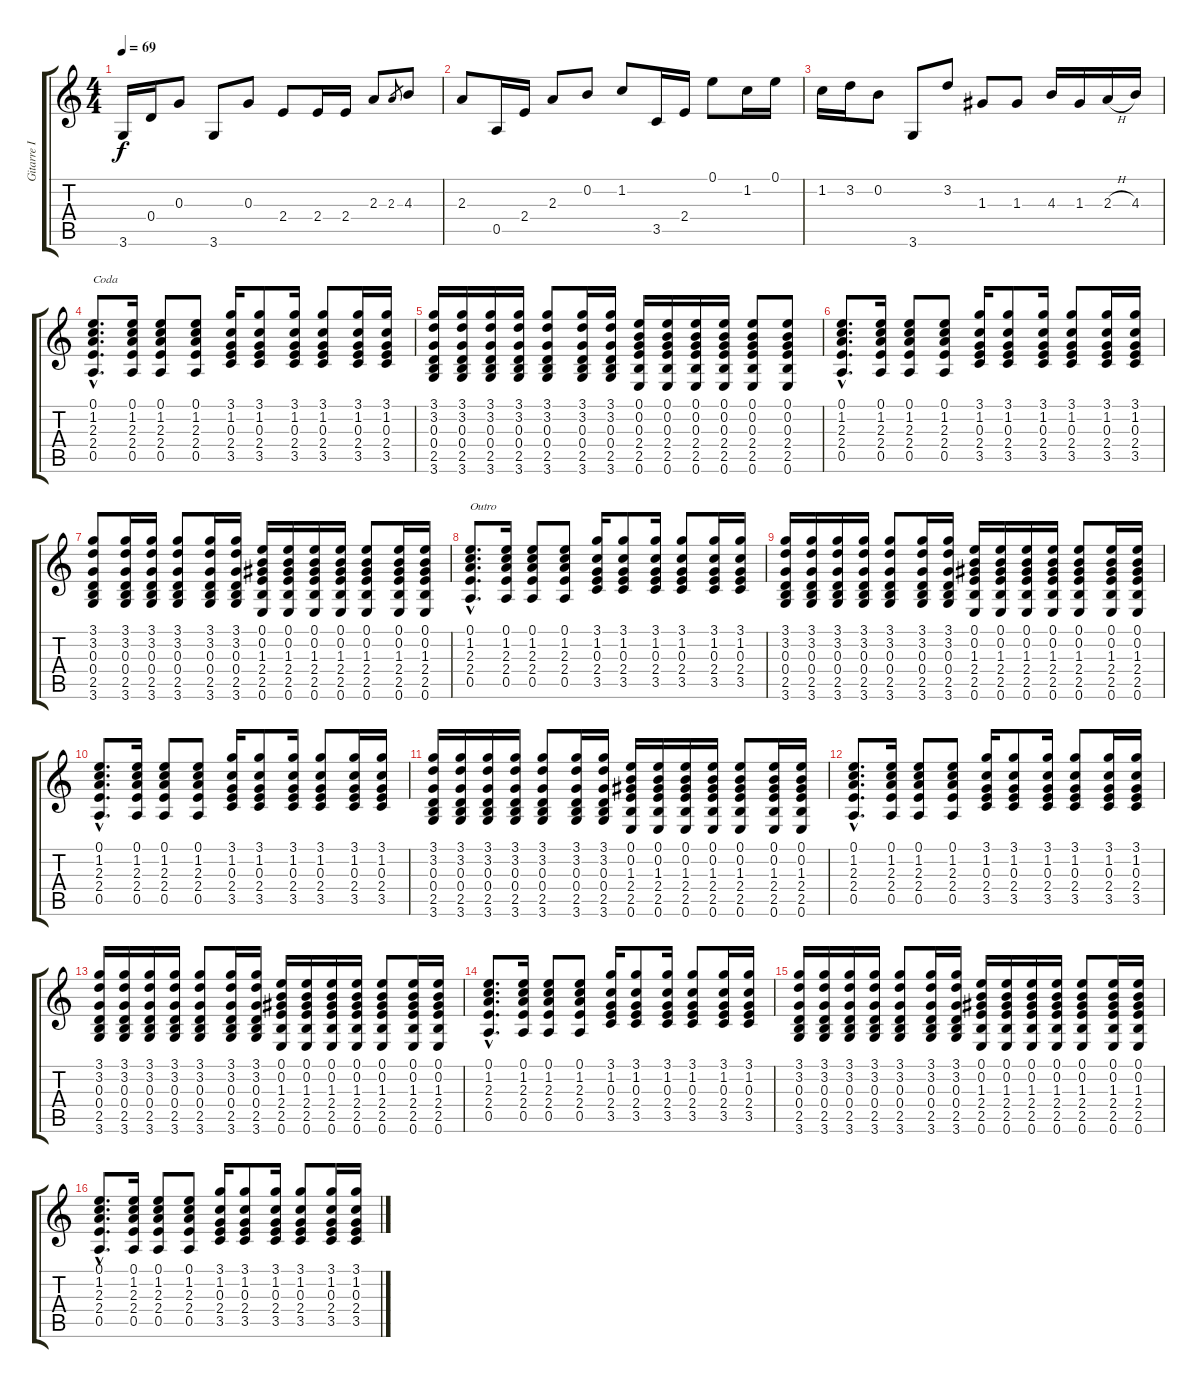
\track ("Gitarre I (acous.)" "Gitarre I ") {instrument acousticguitarsteel}
\staff {score tabs}
\tuning (E4 B3 G3 D3 A2 E2) {hide}
\ts (4 4)
\tempo 69
\clef g2
\ks c
3.6.16{dy f} 0.4.16 0.3.8 3.6.8 0.3.8 2.4.8 2.4.16 2.4.16 2.3.8 2.3.8{gr} 4.3.8 |
2.3.8 0.5.16 2.4.16 2.3.8 0.2.8 1.2.8 3.5.16 2.4.16 0.1.8 1.2.16 0.1.16 |
1.2.16 3.2.16 0.2.8 3.6.8 3.2.8 1.3.8 1.3.8 4.3.16 1.3.16 2.3{h}.16 4.3.16 |
(0.1{hac} 1.2{hac} 2.3{hac} 2.4{hac} 0.5{hac}).8{d txt "Coda"} (0.1 1.2 2.3 2.4 0.5).16 (0.1 1.2 2.3 2.4 0.5).8 (0.1 1.2 2.3 2.4 0.5).8 (3.1 1.2 0.3 2.4 3.5).16 (3.1 1.2 0.3 2.4 3.5).8 (3.1 1.2 0.3 2.4 3.5).16 (3.1 1.2 0.3 2.4 3.5).8 (3.1 1.2 0.3 2.4 3.5).16 (3.1 1.2 0.3 2.4 3.5).16 |
(3.1 3.2 0.3 0.4 2.5 3.6).16 (3.1 3.2 0.3 0.4 2.5 3.6).16 (3.1 3.2 0.3 0.4 2.5 3.6).16 (3.1 3.2 0.3 0.4 2.5 3.6).16 (3.1 3.2 0.3 0.4 2.5 3.6).8 (3.1 3.2 0.3 0.4 2.5 3.6).16 (3.1 3.2 0.3 0.4 2.5 3.6).16 (0.1 0.2 0.3 2.4 2.5 0.6).16 (0.1 0.2 0.3 2.4 2.5 0.6).16 (0.1 0.2 0.3 2.4 2.5 0.6).16 (0.1 0.2 0.3 2.4 2.5 0.6).16 (0.1 0.2 0.3 2.4 2.5 0.6).8 (0.1 0.2 0.3 2.4 2.5 0.6).8 |
(0.1{hac} 1.2{hac} 2.3{hac} 2.4{hac} 0.5{hac}).8{d} (0.1 1.2 2.3 2.4 0.5).16 (0.1 1.2 2.3 2.4 0.5).8 (0.1 1.2 2.3 2.4 0.5).8 (3.1 1.2 0.3 2.4 3.5).16 (3.1 1.2 0.3 2.4 3.5).8 (3.1 1.2 0.3 2.4 3.5).16 (3.1 1.2 0.3 2.4 3.5).8 (3.1 1.2 0.3 2.4 3.5).16 (3.1 1.2 0.3 2.4 3.5).16 |
(3.1 3.2 0.3 0.4 2.5 3.6).8 (3.1 3.2 0.3 0.4 2.5 3.6).16 (3.1 3.2 0.3 0.4 2.5 3.6).16 (3.1 3.2 0.3 0.4 2.5 3.6).8 (3.1 3.2 0.3 0.4 2.5 3.6).16 (3.1 3.2 0.3 0.4 2.5 3.6).16 (0.1 0.2 1.3 2.4 2.5 0.6).16 (0.1 0.2 1.3 2.4 2.5 0.6).16 (0.1 0.2 1.3 2.4 2.5 0.6).16 (0.1 0.2 1.3 2.4 2.5 0.6).16 (0.1 0.2 1.3 2.4 2.5 0.6).8 (0.1 0.2 1.3 2.4 2.5 0.6).16 (0.1 0.2 1.3 2.4 2.5 0.6).16 |
(0.1{hac} 1.2{hac} 2.3{hac} 2.4{hac} 0.5{hac}).8{d txt "Outro"} (0.1 1.2 2.3 2.4 0.5).16 (0.1 1.2 2.3 2.4 0.5).8 (0.1 1.2 2.3 2.4 0.5).8 (3.1 1.2 0.3 2.4 3.5).16 (3.1 1.2 0.3 2.4 3.5).8 (3.1 1.2 0.3 2.4 3.5).16 (3.1 1.2 0.3 2.4 3.5).8 (3.1 1.2 0.3 2.4 3.5).16 (3.1 1.2 0.3 2.4 3.5).16 |
(3.1 3.2 0.3 0.4 2.5 3.6).16 (3.1 3.2 0.3 0.4 2.5 3.6).16 (3.1 3.2 0.3 0.4 2.5 3.6).16 (3.1 3.2 0.3 0.4 2.5 3.6).16 (3.1 3.2 0.3 0.4 2.5 3.6).8 (3.1 3.2 0.3 0.4 2.5 3.6).16 (3.1 3.2 0.3 0.4 2.5 3.6).16 (0.1 0.2 1.3 2.4 2.5 0.6).16 (0.1 0.2 1.3 2.4 2.5 0.6).16 (0.1 0.2 1.3 2.4 2.5 0.6).16 (0.1 0.2 1.3 2.4 2.5 0.6).16 (0.1 0.2 1.3 2.4 2.5 0.6).8 (0.1 0.2 1.3 2.4 2.5 0.6).16 (0.1 0.2 1.3 2.4 2.5 0.6).16 |
(0.1{hac} 1.2{hac} 2.3{hac} 2.4{hac} 0.5{hac}).8{d} (0.1 1.2 2.3 2.4 0.5).16 (0.1 1.2 2.3 2.4 0.5).8 (0.1 1.2 2.3 2.4 0.5).8 (3.1 1.2 0.3 2.4 3.5).16 (3.1 1.2 0.3 2.4 3.5).8 (3.1 1.2 0.3 2.4 3.5).16 (3.1 1.2 0.3 2.4 3.5).8 (3.1 1.2 0.3 2.4 3.5).16 (3.1 1.2 0.3 2.4 3.5).16 |
(3.1 3.2 0.3 0.4 2.5 3.6).16 (3.1 3.2 0.3 0.4 2.5 3.6).16 (3.1 3.2 0.3 0.4 2.5 3.6).16 (3.1 3.2 0.3 0.4 2.5 3.6).16 (3.1 3.2 0.3 0.4 2.5 3.6).8 (3.1 3.2 0.3 0.4 2.5 3.6).16 (3.1 3.2 0.3 0.4 2.5 3.6).16 (0.1 0.2 1.3 2.4 2.5 0.6).16 (0.1 0.2 1.3 2.4 2.5 0.6).16 (0.1 0.2 1.3 2.4 2.5 0.6).16 (0.1 0.2 1.3 2.4 2.5 0.6).16 (0.1 0.2 1.3 2.4 2.5 0.6).8 (0.1 0.2 1.3 2.4 2.5 0.6).16 (0.1 0.2 1.3 2.4 2.5 0.6).16 |
(0.1{hac} 1.2{hac} 2.3{hac} 2.4{hac} 0.5{hac}).8{d} (0.1 1.2 2.3 2.4 0.5).16 (0.1 1.2 2.3 2.4 0.5).8 (0.1 1.2 2.3 2.4 0.5).8 (3.1 1.2 0.3 2.4 3.5).16 (3.1 1.2 0.3 2.4 3.5).8 (3.1 1.2 0.3 2.4 3.5).16 (3.1 1.2 0.3 2.4 3.5).8 (3.1 1.2 0.3 2.4 3.5).16 (3.1 1.2 0.3 2.4 3.5).16 |
(3.1 3.2 0.3 0.4 2.5 3.6).16 (3.1 3.2 0.3 0.4 2.5 3.6).16 (3.1 3.2 0.3 0.4 2.5 3.6).16 (3.1 3.2 0.3 0.4 2.5 3.6).16 (3.1 3.2 0.3 0.4 2.5 3.6).8 (3.1 3.2 0.3 0.4 2.5 3.6).16 (3.1 3.2 0.3 0.4 2.5 3.6).16 (0.1 0.2 1.3 2.4 2.5 0.6).16 (0.1 0.2 1.3 2.4 2.5 0.6).16 (0.1 0.2 1.3 2.4 2.5 0.6).16 (0.1 0.2 1.3 2.4 2.5 0.6).16 (0.1 0.2 1.3 2.4 2.5 0.6).8 (0.1 0.2 1.3 2.4 2.5 0.6).16 (0.1 0.2 1.3 2.4 2.5 0.6).16 |
(0.1{hac} 1.2{hac} 2.3{hac} 2.4{hac} 0.5{hac}).8{d} (0.1 1.2 2.3 2.4 0.5).16 (0.1 1.2 2.3 2.4 0.5).8 (0.1 1.2 2.3 2.4 0.5).8 (3.1 1.2 0.3 2.4 3.5).16 (3.1 1.2 0.3 2.4 3.5).8 (3.1 1.2 0.3 2.4 3.5).16 (3.1 1.2 0.3 2.4 3.5).8 (3.1 1.2 0.3 2.4 3.5).16 (3.1 1.2 0.3 2.4 3.5).16 |
(3.1 3.2 0.3 0.4 2.5 3.6).16 (3.1 3.2 0.3 0.4 2.5 3.6).16 (3.1 3.2 0.3 0.4 2.5 3.6).16 (3.1 3.2 0.3 0.4 2.5 3.6).16 (3.1 3.2 0.3 0.4 2.5 3.6).8 (3.1 3.2 0.3 0.4 2.5 3.6).16 (3.1 3.2 0.3 0.4 2.5 3.6).16 (0.1 0.2 1.3 2.4 2.5 0.6).16 (0.1 0.2 1.3 2.4 2.5 0.6).16 (0.1 0.2 1.3 2.4 2.5 0.6).16 (0.1 0.2 1.3 2.4 2.5 0.6).16 (0.1 0.2 1.3 2.4 2.5 0.6).8 (0.1 0.2 1.3 2.4 2.5 0.6).16 (0.1 0.2 1.3 2.4 2.5 0.6).16 |
(0.1{hac} 1.2{hac} 2.3{hac} 2.4{hac} 0.5{hac}).8{d} (0.1 1.2 2.3 2.4 0.5).16 (0.1 1.2 2.3 2.4 0.5).8 (0.1 1.2 2.3 2.4 0.5).8 (3.1 1.2 0.3 2.4 3.5).16 (3.1 1.2 0.3 2.4 3.5).8 (3.1 1.2 0.3 2.4 3.5).16 (3.1 1.2 0.3 2.4 3.5).8 (3.1 1.2 0.3 2.4 3.5).16 (3.1 1.2 0.3 2.4 3.5).16
